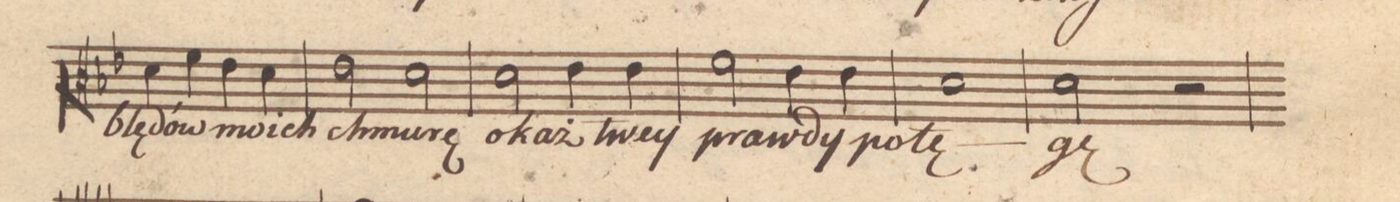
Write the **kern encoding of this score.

**kern	**text	**dynam
*I"Alto.	*	*
*clefC3	*	*
*k[b-e-]	*	*
*met(C.|)	*	*
*M2/2	*	*
4d\	błę-	.
4f\	-dów	.
4e-\	mo-	.
4d\	-ich	.
=43	=43	=43
2e-\	chmu-	.
2d\	-rę	.
=44	=44	=44
2d\	o-	.
4e-\	-każ	.
4e-\	twey	.
=45	=45	=45
2f\	pra-	.
4e-\	-wdy	.
4e-\	po-	.
=46	=46	=46
1d	-tę-	.
=47	=47	=47
2d\	-gę	.
2r	.	.
=48	=48	=48
*-	*-	*-
